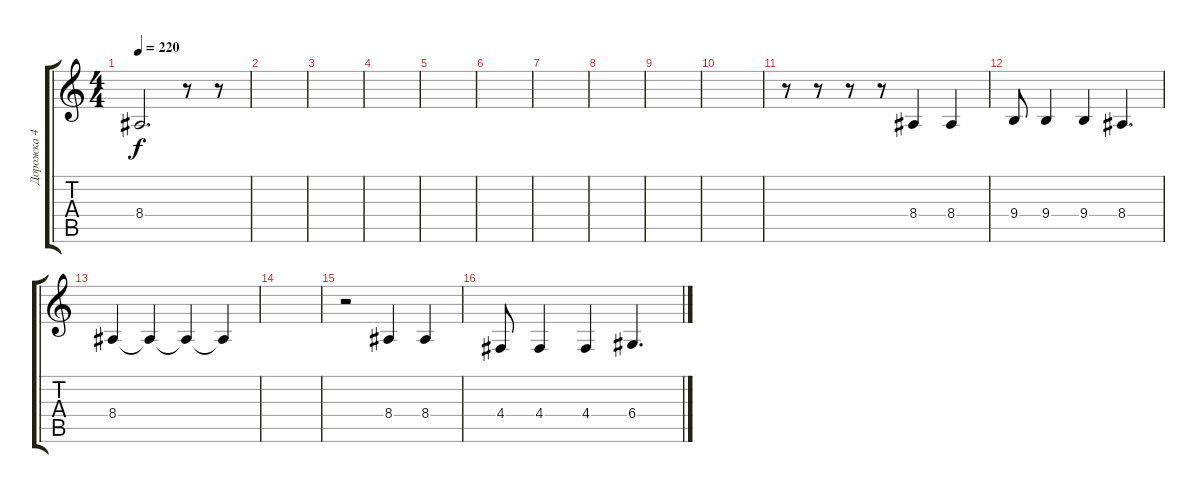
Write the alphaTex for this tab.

\track ("Дорожка 4" "Дорожка 4") {instrument lead8bassandlead}
\staff {score tabs}
\tuning (E4 B3 G3 D3 A2 E2) {hide}
\ts (4 4)
\tempo 220
\clef g2
\ks c
8.4{t}.2{d dy f} r.8 r.8 |
|
|
|
|
|
|
|
|
|
r.8 r.8 r.8 r.8 8.4.4 8.4.4 |
9.4.8 9.4.4 9.4.4 8.4.4{d} |
8.4.4 8.4{t}.4 8.4{t}.4 8.4{t}.4 |
|
r.2 8.4.4 8.4.4 |
4.4.8 4.4.4 4.4.4 6.4.4{d}
